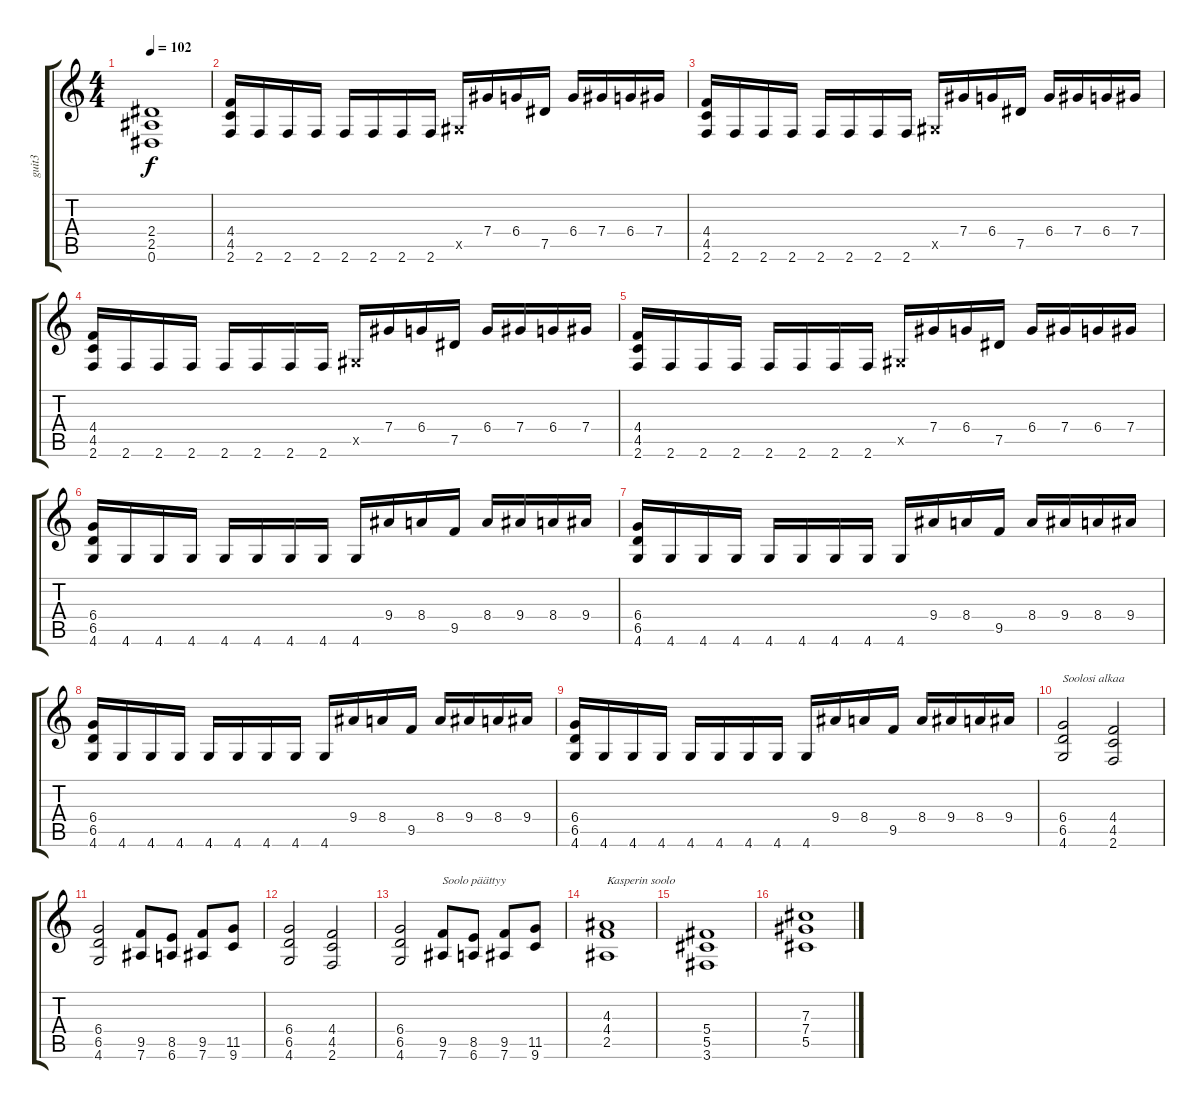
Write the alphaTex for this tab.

\track ("guit3" "guit3") {instrument distortionguitar}
\staff {score tabs}
\tuning (Eb4 Bb3 Gb3 Db3 Ab2 Eb2) {hide}
\ts (4 4)
\tempo 102
\clef g2
\ks c
(2.4{t} 2.5{t} 0.6{t}).1{dy f} |
(4.4 4.5 2.6).16 2.6.16 2.6.16 2.6.16 2.6.16 2.6.16 2.6.16 2.6.16 0.5{x}.16 7.4.16 6.4.16 7.5.16 6.4.16 7.4.16 6.4.16 7.4.16 |
(4.4 4.5 2.6).16 2.6.16 2.6.16 2.6.16 2.6.16 2.6.16 2.6.16 2.6.16 0.5{x}.16 7.4.16 6.4.16 7.5.16 6.4.16 7.4.16 6.4.16 7.4.16 |
(4.4 4.5 2.6).16 2.6.16 2.6.16 2.6.16 2.6.16 2.6.16 2.6.16 2.6.16 0.5{x}.16 7.4.16 6.4.16 7.5.16 6.4.16 7.4.16 6.4.16 7.4.16 |
(4.4 4.5 2.6).16 2.6.16 2.6.16 2.6.16 2.6.16 2.6.16 2.6.16 2.6.16 0.5{x}.16 7.4.16 6.4.16 7.5.16 6.4.16 7.4.16 6.4.16 7.4.16 |
(6.4 6.5 4.6).16 4.6.16 4.6.16 4.6.16 4.6.16 4.6.16 4.6.16 4.6.16 4.6.16 9.4.16 8.4.16 9.5.16 8.4.16 9.4.16 8.4.16 9.4.16 |
(6.4 6.5 4.6).16 4.6.16 4.6.16 4.6.16 4.6.16 4.6.16 4.6.16 4.6.16 4.6.16 9.4.16 8.4.16 9.5.16 8.4.16 9.4.16 8.4.16 9.4.16 |
(6.4 6.5 4.6).16 4.6.16 4.6.16 4.6.16 4.6.16 4.6.16 4.6.16 4.6.16 4.6.16 9.4.16 8.4.16 9.5.16 8.4.16 9.4.16 8.4.16 9.4.16 |
(6.4 6.5 4.6).16 4.6.16 4.6.16 4.6.16 4.6.16 4.6.16 4.6.16 4.6.16 4.6.16 9.4.16 8.4.16 9.5.16 8.4.16 9.4.16 8.4.16 9.4.16 |
(6.4 6.5 4.6).2{txt "Soolosi alkaa"} (4.4 4.5 2.6).2 |
(6.4 6.5 4.6).2 (9.5 7.6).8 (8.5 6.6).8 (9.5 7.6).8 (11.5 9.6).8 |
(6.4 6.5 4.6).2 (4.4 4.5 2.6).2 |
(6.4 6.5 4.6).2 (9.5 7.6).8{txt "Soolo päättyy"} (8.5 6.6).8 (9.5 7.6).8 (11.5 9.6).8 |
(4.3 4.4 2.5).1{txt "Kasperin soolo"} |
(5.4 5.5 3.6).1 |
(7.3 7.4 5.5).1
